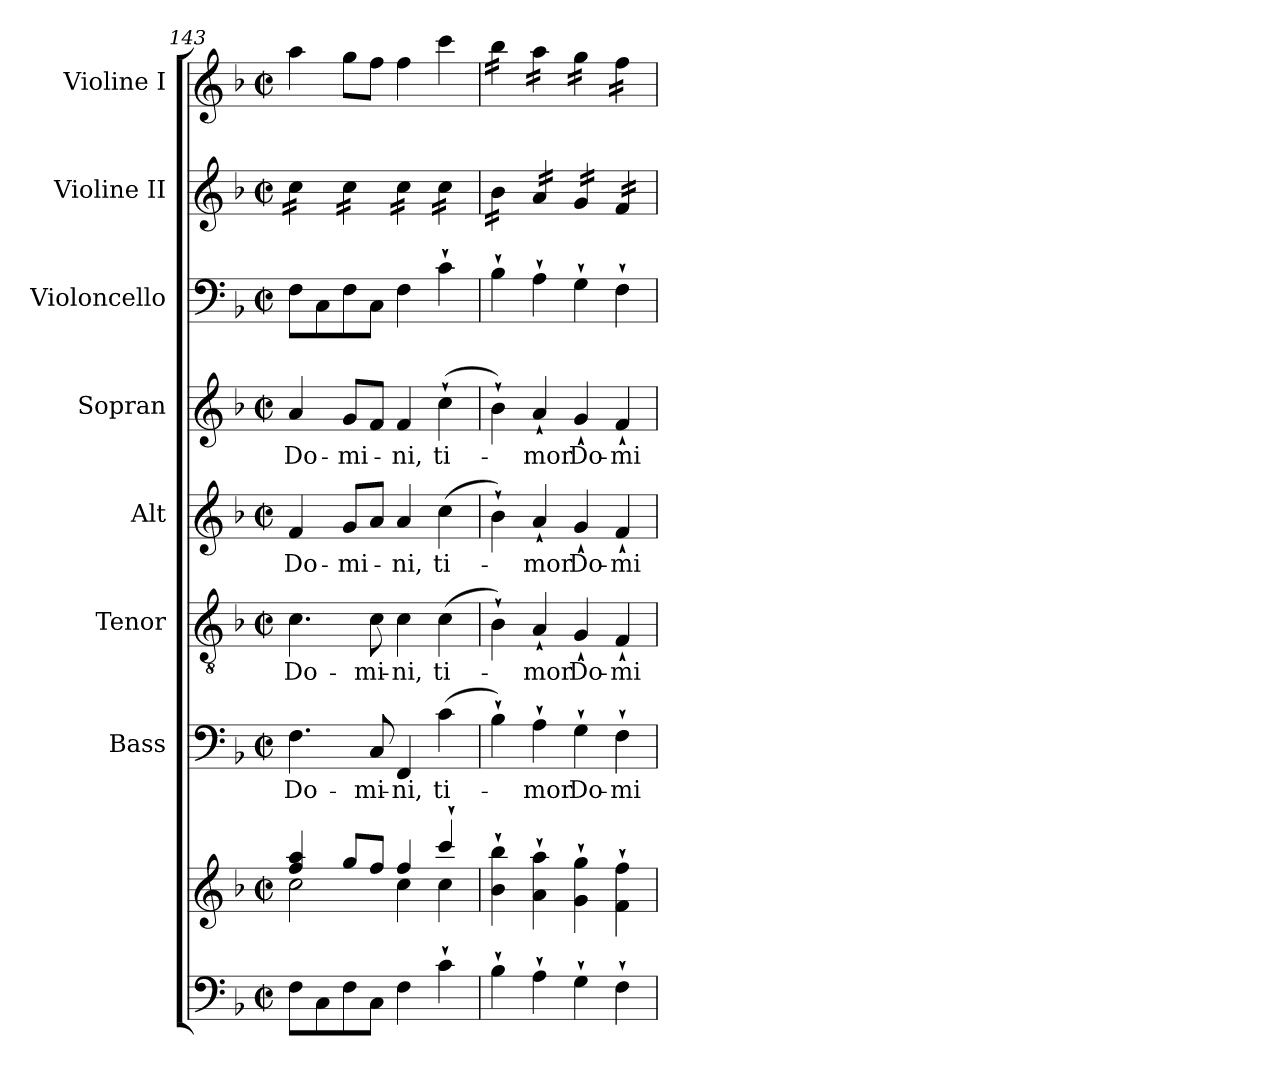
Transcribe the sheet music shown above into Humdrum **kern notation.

**kern	**kern	**kern	**text	**kern	**text	**kern	**text	**kern	**text	**kern	**kern	**kern
*part8	*part8	*part7	*part7	*part6	*part6	*part5	*part5	*part4	*part4	*part3	*part2	*part1
*staff9	*staff8	*staff7	*staff7	*staff6	*staff6	*staff5	*staff5	*staff4	*staff4	*staff3	*staff2	*staff1
*	*	*I"Bass	*	*I"Tenor	*	*I"Alt	*	*I"Sopran	*	*I"Violoncello	*I"Violine II	*I"Violine I
*	*	*I'B.	*	*I'T.	*	*I'A.	*	*I'S.	*	*I'Vc.	*I'Vl. II	*I'Vl. I
*clefF4	*clefG2	*clefF4	*	*clefGv2	*	*clefG2	*	*clefG2	*	*clefF4	*clefG2	*clefG2
*	*	*	*	*	*	*	*	*	*	*ITrd7c12	*	*
*k[b-]	*k[b-]	*k[b-]	*	*k[b-]	*	*k[b-]	*	*k[b-]	*	*k[b-]	*k[b-]	*k[b-]
*F:	*F:	*F:	*	*F:	*	*F:	*	*F:	*	*F:	*F:	*F:
*M2/2	*M2/2	*M2/2	*	*M2/2	*	*M2/2	*	*M2/2	*	*M2/2	*M2/2	*M2/2
*met(c|)	*met(c|)	*met(c|)	*	*met(c|)	*	*met(c|)	*	*met(c|)	*	*met(c|)	*met(c|)	*met(c|)
=143	=143	=143	=143	=143	=143	=143	=143	=143	=143	=143	=143	=143
*	*^	*	*	*	*	*	*	*	*	*	*	*
!	!	!	!	!LO:LY:b	!	!LO:LY:b	!	!LO:LY:b	!	!LO:LY:b	!	!	!
*	*	*	*	*	*	*	*	*	*	*	*	*tremolo	*
8F\L	4ff/ 4aa/	2cc\	4.F\	Do-	4.c\	Do-	4f/	Do-	4a/	Do-	8FF\L	16cc\LL	4aa\
.	.	.	.	.	.	.	.	.	.	.	.	16cc\	.
8C\	.	.	.	.	.	.	.	.	.	.	8CC\	16cc\	.
.	.	.	.	.	.	.	.	.	.	.	.	16cc\JJ	.
!	!	!	!	!	!	!	!	!LO:LY:b	!	!LO:LY:b	!	!	!
8F\	8gg/L	.	.	.	.	.	8g/L	-mi-	8g/L	-mi-	8FF\	16cc\LL	8gg\L
.	.	.	.	.	.	.	.	.	.	.	.	16cc\	.
!	!	!	!	!LO:LY:b	!	!LO:LY:b	!	!	!	!	!	!	!
8C\J	8ff/J	.	8C/	-mi-	8c\	-mi-	8a/J	.	8f/J	.	8CC\J	16cc\	8ff\J
.	.	.	.	.	.	.	.	.	.	.	.	16cc\JJ	.
!	!	!	!	!LO:LY:b	!	!LO:LY:b	!	!LO:LY:b	!	!LO:LY:b	!	!	!
4F\	4ff/	4cc\	4FF/	-ni,	4c\	-ni,	4a/	-ni,	4f/	-ni,	4FF\	16cc\LL	4ff\
.	.	.	.	.	.	.	.	.	.	.	.	16cc\	.
.	.	.	.	.	.	.	.	.	.	.	.	16cc\	.
.	.	.	.	.	.	.	.	.	.	.	.	16cc\JJ	.
!	!	!	!	!LO:LY:b	!	!LO:LY:b	!	!LO:LY:b	!	!LO:LY:b	!	!	!
4c`>\	4ccc`>/	4cc\	(>4c\	ti-	(>4c\	ti-	(>4cc\	ti-	(>4cc`>\	ti-	4C`>\	16cc\LL	4ccc\
.	.	.	.	.	.	.	.	.	.	.	.	16cc\	.
.	.	.	.	.	.	.	.	.	.	.	.	16cc\	.
.	.	.	.	.	.	.	.	.	.	.	.	16cc\JJ	.
*	*v	*v	*	*	*	*	*	*	*	*	*	*	*
=144	=144	=144	=144	=144	=144	=144	=144	=144	=144	=144	=144	=144
*	*	*	*	*	*	*	*	*	*	*	*	*tremolo
4B-`>\	4b-\`> 4bb-\`>	4B-`>\)	.	4B-`>\)	.	4b-`>\)	.	4b-`>\)	.	4BB-`>\	16b-\LL	16bb-\LL
.	.	.	.	.	.	.	.	.	.	.	16b-\	16bb-\
.	.	.	.	.	.	.	.	.	.	.	16b-\	16bb-\
.	.	.	.	.	.	.	.	.	.	.	16b-\JJ	16bb-\JJ
!	!	!	!LO:LY:b	!	!LO:LY:b	!	!LO:LY:b	!	!LO:LY:b	!	!	!
4A`>\	4a\`> 4aa\`>	4A`>\	-mor	4A`</	-mor	4a`>/	-mor	4a`>/	-mor	4AA`>\	16a/LL	16aa\LL
.	.	.	.	.	.	.	.	.	.	.	16a/	16aa\
.	.	.	.	.	.	.	.	.	.	.	16a/	16aa\
.	.	.	.	.	.	.	.	.	.	.	16a/JJ	16aa\JJ
!	!	!	!LO:LY:b	!	!LO:LY:b	!	!LO:LY:b	!	!LO:LY:b	!	!	!
4G`>\	4g\`> 4gg\`>	4G`>\	Do-	4G`</	Do-	4g`>/	Do-	4g`>/	Do-	4GG`>\	16g/LL	16gg\LL
.	.	.	.	.	.	.	.	.	.	.	16g/	16gg\
.	.	.	.	.	.	.	.	.	.	.	16g/	16gg\
.	.	.	.	.	.	.	.	.	.	.	16g/JJ	16gg\JJ
!	!	!	!LO:LY:b	!	!LO:LY:b	!	!LO:LY:b	!	!LO:LY:b	!	!	!
4F`>\	4f\`> 4ff\`>	4F`>\	-mi-	4F`</	-mi-	4f`>/	-mi-	4f`>/	-mi-	4FF`>\	16f/LL	16ff\LL
.	.	.	.	.	.	.	.	.	.	.	16f/	16ff\
.	.	.	.	.	.	.	.	.	.	.	16f/	16ff\
.	.	.	.	.	.	.	.	.	.	.	16f/JJ	16ff\JJ
*	*	*	*	*	*	*	*	*	*	*	*	*Xtremolo
*	*	*	*	*	*	*	*	*	*	*	*Xtremolo	*
=	=	=	=	=	=	=	=	=	=	=	=	=
*-	*-	*-	*-	*-	*-	*-	*-	*-	*-	*-	*-	*-
